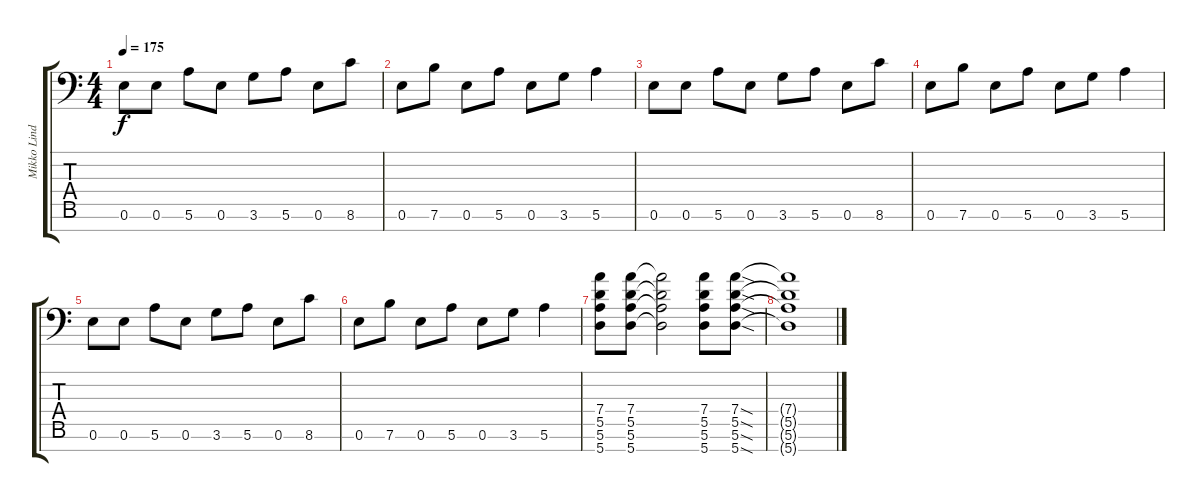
\track ("Mikko Lindström" "Mikko Lind") {instrument acousticguitarsteel}
\staff {score tabs}
\tuning (E4 B3 G3 D3 A2 E2 A1) {hide}
\ts (4 4)
\tempo 175
\clef f4
\ks c
0.6.8{dy f} 0.6.8 5.6.8 0.6.8 3.6.8 5.6.8 0.6.8 8.6.8 |
0.6.8 7.6.8 0.6.8 5.6.8 0.6.8 3.6.8 5.6.4 |
0.6.8 0.6.8 5.6.8 0.6.8 3.6.8 5.6.8 0.6.8 8.6.8 |
0.6.8 7.6.8 0.6.8 5.6.8 0.6.8 3.6.8 5.6.4 |
0.6.8 0.6.8 5.6.8 0.6.8 3.6.8 5.6.8 0.6.8 8.6.8 |
0.6.8 7.6.8 0.6.8 5.6.8 0.6.8 3.6.8 5.6.4 |
(7.4 5.5 5.6 5.7).8 (7.4 5.5 5.6 5.7).8 (7.4{t} 5.5{t} 5.6{t} 5.7{t}).2 (7.4 5.5 5.6 5.7).8 (7.4{sod} 5.5{sod} 5.6{sod} 5.7{sod}).8 |
(7.4{t} 5.5{t} 5.6{t} 5.7{t}).1
